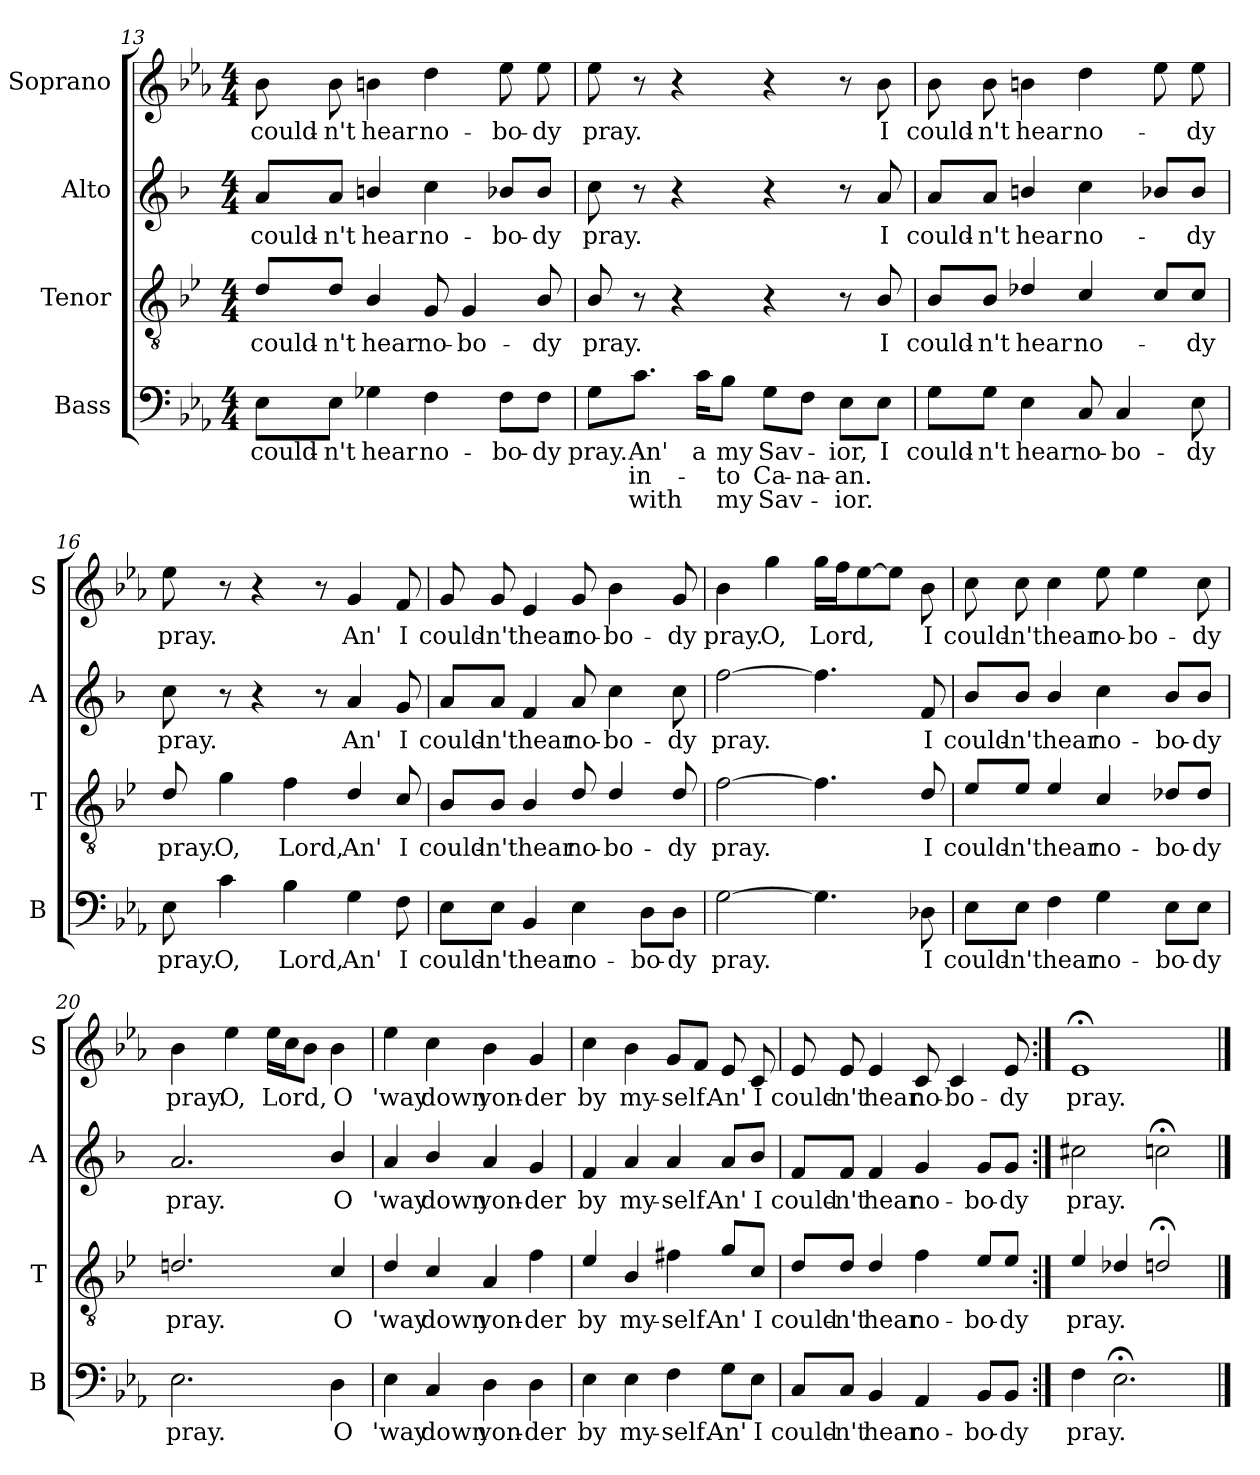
**kern	**text	**text	**text	**kern	**text	**kern	**text	**kern	**text
*part4	*part4	*part4	*part4	*part3	*part3	*part2	*part2	*part1	*part1
*staff4	*staff4	*staff4	*staff4	*staff3	*staff3	*staff2	*staff2	*staff1	*staff1
*I"Bass	*	*	*	*I"Tenor	*	*I"Alto	*	*I"Soprano	*
*I'B	*	*	*	*I'T	*	*I'A	*	*I'S	*
*clefF4	*	*	*	*clefGv2	*	*clefG2	*	*clefG2	*
*	*	*	*	*ITrd4c7	*	*ITrd1c2	*	*	*
*k[b-e-a-]	*	*	*	*k[b-e-a-]	*	*k[b-e-a-]	*	*k[b-e-a-]	*
*E-:	*	*	*	*E-:	*	*E-:	*	*E-:	*
*M4/4	*	*	*	*M4/4	*	*M4/4	*	*M4/4	*
=13	=13	=13	=13	=13	=13	=13	=13	=13	=13
!	!LO:LY:b	!	!	!	!LO:LY:b	!	!LO:LY:b	!	!LO:LY:b
8E-\L	could-	.	.	8G/L	could-	8g/L	could-	8b-\	could-
!	!LO:LY:b	!	!	!	!LO:LY:b	!	!LO:LY:b	!	!LO:LY:b
8E-\J	-n't	.	.	8G/J	-n't	8g/J	-n't	8b-\	-n't
!	!LO:LY:b	!	!	!	!LO:LY:b	!	!LO:LY:b	!	!LO:LY:b
4G-X\	hear	.	.	4E-/	hear	4an/	hear	4bn\	hear
!	!LO:LY:b	!	!	!	!LO:LY:b	!	!LO:LY:b	!	!LO:LY:b
4F\	no-	.	.	8C/	no-	4b-\	no-	4dd\	no-
!	!	!	!	!	!LO:LY:b	!	!	!	!
.	.	.	.	4C/	-bo-	.	.	.	.
!	!LO:LY:b	!	!	!	!	!	!LO:LY:b	!	!LO:LY:b
8F\L	-bo-	.	.	.	.	8a-X/L	-bo-	8ee-\	-bo-
!	!LO:LY:b	!	!	!	!LO:LY:b	!	!LO:LY:b	!	!LO:LY:b
8F\J	-dy	.	.	8E-/	-dy	8a-/J	-dy	8ee-\	-dy
=14	=14	=14	=14	=14	=14	=14	=14	=14	=14
!	!LO:LY:b	!	!	!	!LO:LY:b	!	!LO:LY:b	!	!LO:LY:b
8G\L	pray.	.	.	8E-/	pray.	8b-\	pray.	8ee-\	pray.
!	!LO:LY:b	!LO:LY:b	!LO:LY:b	!	!	!	!	!	!
8.c\J	An'	in-	with	8r	.	8r	.	8r	.
.	.	.	.	4r	.	4r	.	4r	.
!	!LO:LY:b	!	!	!	!	!	!	!	!
16c\KL	a	.	.	.	.	.	.	.	.
!	!LO:LY:b	!LO:LY:b	!LO:LY:b	!	!	!	!	!	!
8B-\J	my	-to	my	.	.	.	.	.	.
!	!LO:LY:b	!LO:LY:b	!LO:LY:b	!	!	!	!	!	!
8G\L	Sav-	Ca-	Sav-	4r	.	4r	.	4r	.
!	!	!LO:LY:b	!	!	!	!	!	!	!
8F\J	.	-na-	.	.	.	.	.	.	.
!	!LO:LY:b	!LO:LY:b	!LO:LY:b	!	!	!	!	!	!
8E-\L	-ior,	-an.	-ior.	8r	.	8r	.	8r	.
!	!LO:LY:b	!	!	!	!LO:LY:b	!	!LO:LY:b	!	!LO:LY:b
8E-\J	I	.	.	8E-/	I	8g/	I	8b-\	I
=15	=15	=15	=15	=15	=15	=15	=15	=15	=15
!	!LO:LY:b	!	!	!	!LO:LY:b	!	!LO:LY:b	!	!LO:LY:b
8G\L	could-	.	.	8E-/L	could-	8g/L	could-	8b-\	could-
!	!LO:LY:b	!	!	!	!LO:LY:b	!	!LO:LY:b	!	!LO:LY:b
8G\J	-n't	.	.	8E-/J	-n't	8g/J	-n't	8b-\	-n't
!	!LO:LY:b	!	!	!	!LO:LY:b	!	!LO:LY:b	!	!LO:LY:b
4E-\	hear	.	.	4G-X/	hear	4an/	hear	4bn\	hear
!	!LO:LY:b	!	!	!	!LO:LY:b	!	!LO:LY:b	!	!LO:LY:b
8C/	no-	.	.	4F/	no-	4b-\	no-	4dd\	no-
!	!LO:LY:b	!	!	!	!	!	!	!	!
4C/	-bo-	.	.	.	.	.	.	.	.
.	.	.	.	8F/L	.	8a-X/L	.	8ee-\	.
!	!LO:LY:b	!	!	!	!LO:LY:b	!	!LO:LY:b	!	!LO:LY:b
8E-\	-dy	.	.	8F/J	-dy	8a-/J	-dy	8ee-\	-dy
!!LO:LB:g=z
=16	=16	=16	=16	=16	=16	=16	=16	=16	=16
!	!LO:LY:b	!	!	!	!LO:LY:b	!	!LO:LY:b	!	!LO:LY:b
8E-\	pray.	.	.	8G/	pray.	8b-\	pray.	8ee-\	pray.
!	!LO:LY:b	!	!	!	!LO:LY:b	!	!	!	!
4c\	O,	.	.	4c\	O,	8r	.	8r	.
.	.	.	.	.	.	4r	.	4r	.
!	!LO:LY:b	!	!	!	!LO:LY:b	!	!	!	!
4B-\	Lord,	.	.	4B-\	Lord,	.	.	.	.
.	.	.	.	.	.	8r	.	8r	.
!	!LO:LY:b	!	!	!	!LO:LY:b	!	!LO:LY:b	!	!LO:LY:b
4G\	An'	.	.	4G/	An'	4g/	An'	4g/	An'
!	!LO:LY:b	!	!	!	!LO:LY:b	!	!LO:LY:b	!	!LO:LY:b
8F\	I	.	.	8F/	I	8f/	I	8f/	I
=17	=17	=17	=17	=17	=17	=17	=17	=17	=17
!	!LO:LY:b	!	!	!	!LO:LY:b	!	!LO:LY:b	!	!LO:LY:b
8E-\L	could-	.	.	8E-/L	could-	8g/L	could-	8g/	could-
!	!LO:LY:b	!	!	!	!LO:LY:b	!	!LO:LY:b	!	!LO:LY:b
8E-\J	-n't	.	.	8E-/J	-n't	8g/J	-n't	8g/	-n't
!	!LO:LY:b	!	!	!	!LO:LY:b	!	!LO:LY:b	!	!LO:LY:b
4BB-/	hear	.	.	4E-/	hear	4e-/	hear	4e-/	hear
!	!LO:LY:b	!	!	!	!LO:LY:b	!	!LO:LY:b	!	!LO:LY:b
4E-\	no-	.	.	8G/	no-	8g/	no-	8g/	no-
!	!	!	!	!	!LO:LY:b	!	!LO:LY:b	!	!LO:LY:b
.	.	.	.	4G/	-bo-	4b-\	-bo-	4b-\	-bo-
!	!LO:LY:b	!	!	!	!	!	!	!	!
8D\L	-bo-	.	.	.	.	.	.	.	.
!	!LO:LY:b	!	!	!	!LO:LY:b	!	!LO:LY:b	!	!LO:LY:b
8D\J	-dy	.	.	8G/	-dy	8b-\	-dy	8g/	-dy
=18	=18	=18	=18	=18	=18	=18	=18	=18	=18
!	!LO:LY:b	!	!	!	!LO:LY:b	!	!LO:LY:b	!	!LO:LY:b
[2G\	pray.	.	.	[2B-\	pray.	[2ee-\	pray.	4b-\	pray.
!	!	!	!	!	!	!	!	!	!LO:LY:b
.	.	.	.	.	.	.	.	4gg\	O,
!	!	!	!	!	!	!	!	!	!LO:LY:b
4.G\]	.	.	.	4.B-\]	.	4.ee-\]	.	16gg\LL	Lord,
.	.	.	.	.	.	.	.	16ff\J	.
.	.	.	.	.	.	.	.	[8ee-\	.
.	.	.	.	.	.	.	.	8ee-\J]	.
!	!LO:LY:b	!	!	!	!LO:LY:b	!	!LO:LY:b	!	!LO:LY:b
8D-X\	I	.	.	8G/	I	8e-/	I	8b-\	I
=19	=19	=19	=19	=19	=19	=19	=19	=19	=19
!	!LO:LY:b	!	!	!	!LO:LY:b	!	!LO:LY:b	!	!LO:LY:b
8E-\L	could-	.	.	8A-/L	could-	8a-/L	could-	8cc\	could-
!	!LO:LY:b	!	!	!	!LO:LY:b	!	!LO:LY:b	!	!LO:LY:b
8E-\J	-n't	.	.	8A-/J	-n't	8a-/J	-n't	8cc\	-n't
!	!LO:LY:b	!	!	!	!LO:LY:b	!	!LO:LY:b	!	!LO:LY:b
4F\	hear	.	.	4A-/	hear	4a-/	hear	4cc\	hear
!	!LO:LY:b	!	!	!	!LO:LY:b	!	!LO:LY:b	!	!LO:LY:b
4G\	no-	.	.	4F/	no-	4b-\	no-	8ee-\	no-
!	!	!	!	!	!	!	!	!	!LO:LY:b
.	.	.	.	.	.	.	.	4ee-\	-bo-
!	!LO:LY:b	!	!	!	!LO:LY:b	!	!LO:LY:b	!	!
8E-\L	-bo-	.	.	8G-X/L	-bo-	8a-/L	-bo-	.	.
!	!LO:LY:b	!	!	!	!LO:LY:b	!	!LO:LY:b	!	!LO:LY:b
8E-\J	-dy	.	.	8G-/J	-dy	8a-/J	-dy	8cc\	-dy
!!LO:LB:g=z
=20	=20	=20	=20	=20	=20	=20	=20	=20	=20
!	!LO:LY:b	!	!	!	!LO:LY:b	!	!LO:LY:b	!	!LO:LY:b
2.E-\	pray.	.	.	2.Gni/	pray.	2.g/	pray.	4b-\	pray.
!	!	!	!	!	!	!	!	!	!LO:LY:b
.	.	.	.	.	.	.	.	4ee-\	O,
!	!	!	!	!	!	!	!	!	!LO:LY:b
.	.	.	.	.	.	.	.	16ee-\LL	Lord,
.	.	.	.	.	.	.	.	16cc\J	.
.	.	.	.	.	.	.	.	8b-\J	.
!	!LO:LY:b	!	!	!	!LO:LY:b	!	!LO:LY:b	!	!LO:LY:b
4D\	O	.	.	4F/	O	4a-/	O	4b-\	O
=21	=21	=21	=21	=21	=21	=21	=21	=21	=21
!	!LO:LY:b	!	!	!	!LO:LY:b	!	!LO:LY:b	!	!LO:LY:b
4E-\	'way	.	.	4G/	'way	4g/	'way	4ee-\	'way
!	!LO:LY:b	!	!	!	!LO:LY:b	!	!LO:LY:b	!	!LO:LY:b
4C/	down	.	.	4F/	down	4a-/	down	4cc\	down
!	!LO:LY:b	!	!	!	!LO:LY:b	!	!LO:LY:b	!	!LO:LY:b
4D\	yon-	.	.	4D/	yon-	4g/	yon-	4b-\	yon-
!	!LO:LY:b	!	!	!	!LO:LY:b	!	!LO:LY:b	!	!LO:LY:b
4D\	-der	.	.	4B-\	-der	4f/	-der	4g/	-der
=22	=22	=22	=22	=22	=22	=22	=22	=22	=22
!	!LO:LY:b	!	!	!	!LO:LY:b	!	!LO:LY:b	!	!LO:LY:b
4E-\	by	.	.	4A-/	by	4e-/	by	4cc\	by
!	!LO:LY:b	!	!	!	!LO:LY:b	!	!LO:LY:b	!	!LO:LY:b
4E-\	my-	.	.	4E-/	my-	4g/	my-	4b-\	my-
!	!LO:LY:b	!	!	!	!LO:LY:b	!	!LO:LY:b	!	!LO:LY:b
4F\	-self.	.	.	4Bn\	-self.	4g/	-self.	8g/L	-self.
.	.	.	.	.	.	.	.	8f/J	.
!	!LO:LY:b	!	!	!	!LO:LY:b	!	!LO:LY:b	!	!LO:LY:b
8G\L	An'	.	.	8c/L	An'	8g/L	An'	8e-/	An'
!	!LO:LY:b	!	!	!	!LO:LY:b	!	!LO:LY:b	!	!LO:LY:b
8E-\J	I	.	.	8F/J	I	8a-/J	I	8c/	I
=23	=23	=23	=23	=23	=23	=23	=23	=23	=23
!	!LO:LY:b	!	!	!	!LO:LY:b	!	!LO:LY:b	!	!LO:LY:b
8C/L	could-	.	.	8G/L	could-	8e-/L	could-	8e-/	could-
!	!LO:LY:b	!	!	!	!LO:LY:b	!	!LO:LY:b	!	!LO:LY:b
8C/J	-n't	.	.	8G/J	-n't	8e-/J	-n't	8e-/	-n't
!	!LO:LY:b	!	!	!	!LO:LY:b	!	!LO:LY:b	!	!LO:LY:b
4BB-/	hear	.	.	4G/	hear	4e-/	hear	4e-/	hear
!	!LO:LY:b	!	!	!	!LO:LY:b	!	!LO:LY:b	!	!LO:LY:b
4AA-/	no-	.	.	4B-\	no-	4f/	no-	8c/	no-
!	!	!	!	!	!	!	!	!	!LO:LY:b
.	.	.	.	.	.	.	.	4c/	-bo-
!	!LO:LY:b	!	!	!	!LO:LY:b	!	!LO:LY:b	!	!
8BB-/L	-bo-	.	.	8A-/L	-bo-	8f/L	-bo-	.	.
!	!LO:LY:b	!	!	!	!LO:LY:b	!	!LO:LY:b	!	!LO:LY:b
8BB-/J	-dy	.	.	8A-/J	-dy	8f/J	-dy	8e-/	-dy
=24:|!	=24:|!	=24:|!	=24:|!	=24:|!	=24:|!	=24:|!	=24:|!	=24:|!	=24:|!
!	!LO:LY:b	!	!	!	!LO:LY:b	!	!LO:LY:b	!	!LO:LY:b
4F\	pray.	.	.	4A-/	pray.	2bn\	pray.	1e-;<	pray.
2.E-;<\	.	.	.	4G-X/	.	.	.	.	.
.	.	.	.	2Gn;</	.	2b-X;<\	.	.	.
==	==	==	==	==	==	==	==	==	==
*-	*-	*-	*-	*-	*-	*-	*-	*-	*-
